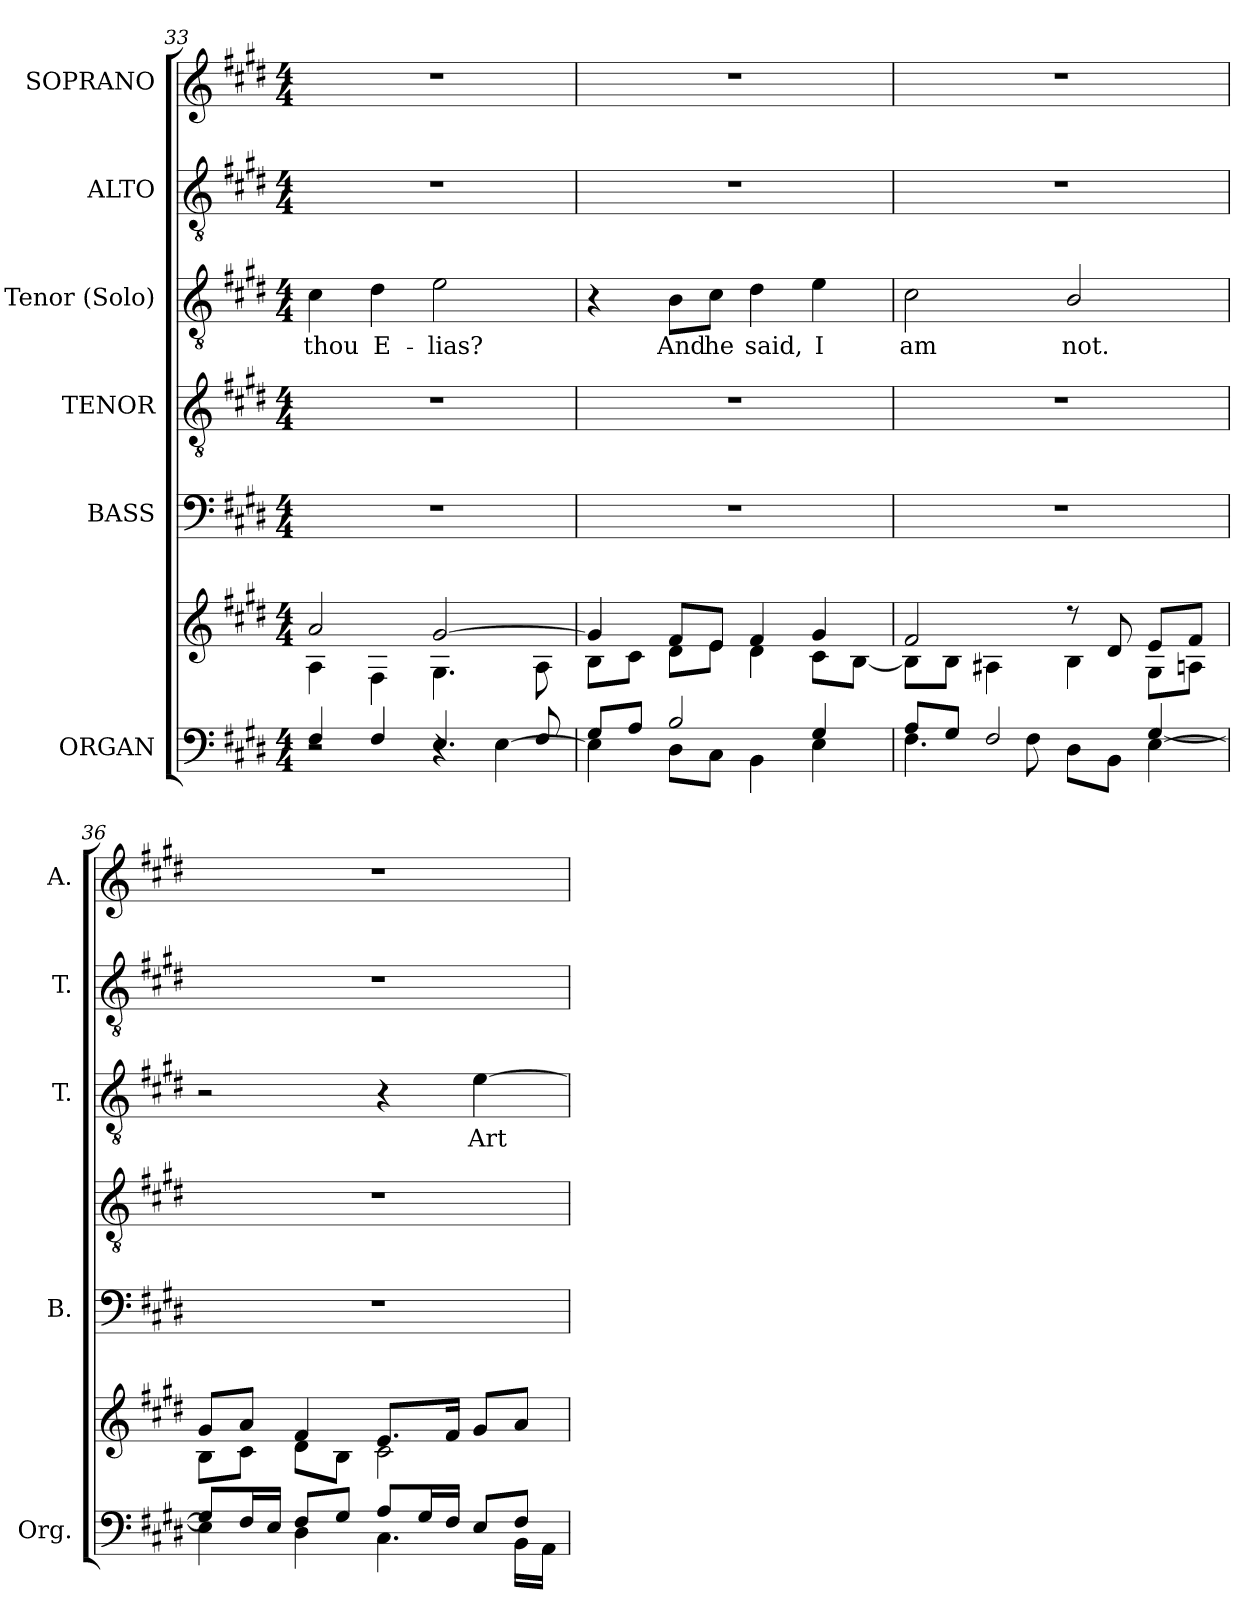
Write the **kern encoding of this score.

**kern	**kern	**kern	**kern	**kern	**text	**kern	**kern
*part6	*part6	*part5	*part4	*part3	*part3	*part2	*part1
*staff7	*staff6	*staff5	*staff4	*staff3	*staff3	*staff2	*staff1
*I"ORGAN	*	*I"BASS	*I"TENOR	*I"Tenor (Solo)	*	*I"ALTO	*I"SOPRANO
*I'Org.	*	*I'B.	*	*I'T.	*	*I'T.	*I'A.
*clefF4	*clefG2	*clefF4	*clefGv2	*clefGv2	*	*clefGv2	*clefG2
*	*	*	*ITrd7c12	*	*	*	*
*k[f#c#g#d#]	*k[f#c#g#d#]	*k[f#c#g#d#]	*k[f#c#g#d#]	*k[f#c#g#d#]	*	*k[f#c#g#d#]	*k[f#c#g#d#]
*E:	*E:	*E:	*E:	*E:	*	*E:	*E:
*M4/4	*M4/4	*M4/4	*M4/4	*M4/4	*	*M4/4	*M4/4
=33	=33	=33	=33	=33	=33	=33	=33
*^	*^	*	*	*	*	*	*
*	*^	*	*	*	*	*	*	*	*
!	!	!	!	!	!	!	!	!LO:LY:b:color=#000000	!	!
1ryy	4F#i/	2r	2ai/	4Ai\	1r	1r	4c#i\	thou	1r	1r
!	!	!	!	!	!	!	!	!LO:LY:b:color=#000000	!	!
.	4F#i/	.	.	4F#i\	.	.	4d#i\	E-	.	.
!	!	!	!	!	!	!	!	!LO:LY:b:color=#000000	!	!
.	4.Ei/	4r	[>2g#i/	4.G#i\	.	.	2ei\	-lias?	.	.
.	.	[<4Ei\	.	.	.	.	.	.	.	.
.	8F#i/	.	.	8Ai\	.	.	.	.	.	.
!!LO:PB:g=z
=34	=34	=34	=34	=34	=34	=34	=34	=34	=34	=34
1ryy	8G#i/L	4Ei\]	4g#i/]	8Bi\L	1r	1r	4r	.	1r	1r
.	8Ai/J	.	.	8c#i\J	.	.	.	.	.	.
!	!	!	!	!	!	!	!	!LO:LY:b:color=#000000	!	!
.	2Bi/	8D#i\L	8f#i/L	8d#i\L	.	.	8Bi\L	And	.	.
!	!	!	!	!	!	!	!	!LO:LY:b:color=#000000	!	!
.	.	8C#i\J	8ei/J	8ei\J	.	.	8c#i\J	he	.	.
!	!	!	!	!	!	!	!	!LO:LY:b:color=#000000	!	!
.	.	4BBi\	4f#i/	4d#i\	.	.	4d#i\	said,	.	.
!	!	!	!	!	!	!	!	!LO:LY:b:color=#000000	!	!
.	4G#i/	4Ei\	4g#i/	8c#i\L	.	.	4ei\	I	.	.
.	.	.	.	[<8Bi\J	.	.	.	.	.	.
=35	=35	=35	=35	=35	=35	=35	=35	=35	=35	=35
!	!	!	!	!	!	!	!	!LO:LY:b:color=#000000	!	!
1ryy	8Ai/L	4.F#i\	2f#i/	8Bi\L]	1r	1r	2c#i\	am	1r	1r
.	8G#i/J	.	.	8Bi\J	.	.	.	.	.	.
.	2F#i/	.	.	4A#Xi\	.	.	.	.	.	.
.	.	8F#i\	.	.	.	.	.	.	.	.
!	!	!	!	!	!	!	!	!LO:LY:b:color=#000000	!	!
.	.	8D#i\L	8r	4Bi\	.	.	2Bi/	not.	.	.
.	.	8BBi\J	8d#i/	.	.	.	.	.	.	.
.	[>4G#i/	[<4Ei\	8ei/L	8G#i\L	.	.	.	.	.	.
.	.	.	8f#i/J	8Ani\J	.	.	.	.	.	.
=36	=36	=36	=36	=36	=36	=36	=36	=36	=36	=36
1ryy	8G#i/L]	4Ei\]	8g#i/L	8Bi\L	1r	1r	2r	.	1r	1r
.	16F#i/L	.	8ai/J	8c#i\J	.	.	.	.	.	.
.	16Ei/JJ	.	.	.	.	.	.	.	.	.
.	8F#i/L	4D#i\	4f#i/	8d#i\L	.	.	.	.	.	.
.	8G#i/J	.	.	8Bi\J	.	.	.	.	.	.
.	8Ai/L	4.C#i\	8.ei/L	2c#i\	.	.	4r	.	.	.
.	16G#i/L	.	.	.	.	.	.	.	.	.
.	16F#i/JJ	.	16f#i/Jk	.	.	.	.	.	.	.
!	!	!	!	!	!	!	!	!LO:LY:b:color=#000000	!	!
.	8Ei/L	.	8g#i/L	.	.	.	[>4ei\	Art	.	.
.	8F#i/J	16BBi\LL	8ai/J	.	.	.	.	.	.	.
.	.	16AAi\JJ	.	.	.	.	.	.	.	.
*v	*v	*v	*	*	*	*	*	*	*	*
*	*v	*v	*	*	*	*	*	*
=	=	=	=	=	=	=	=
*-	*-	*-	*-	*-	*-	*-	*-
